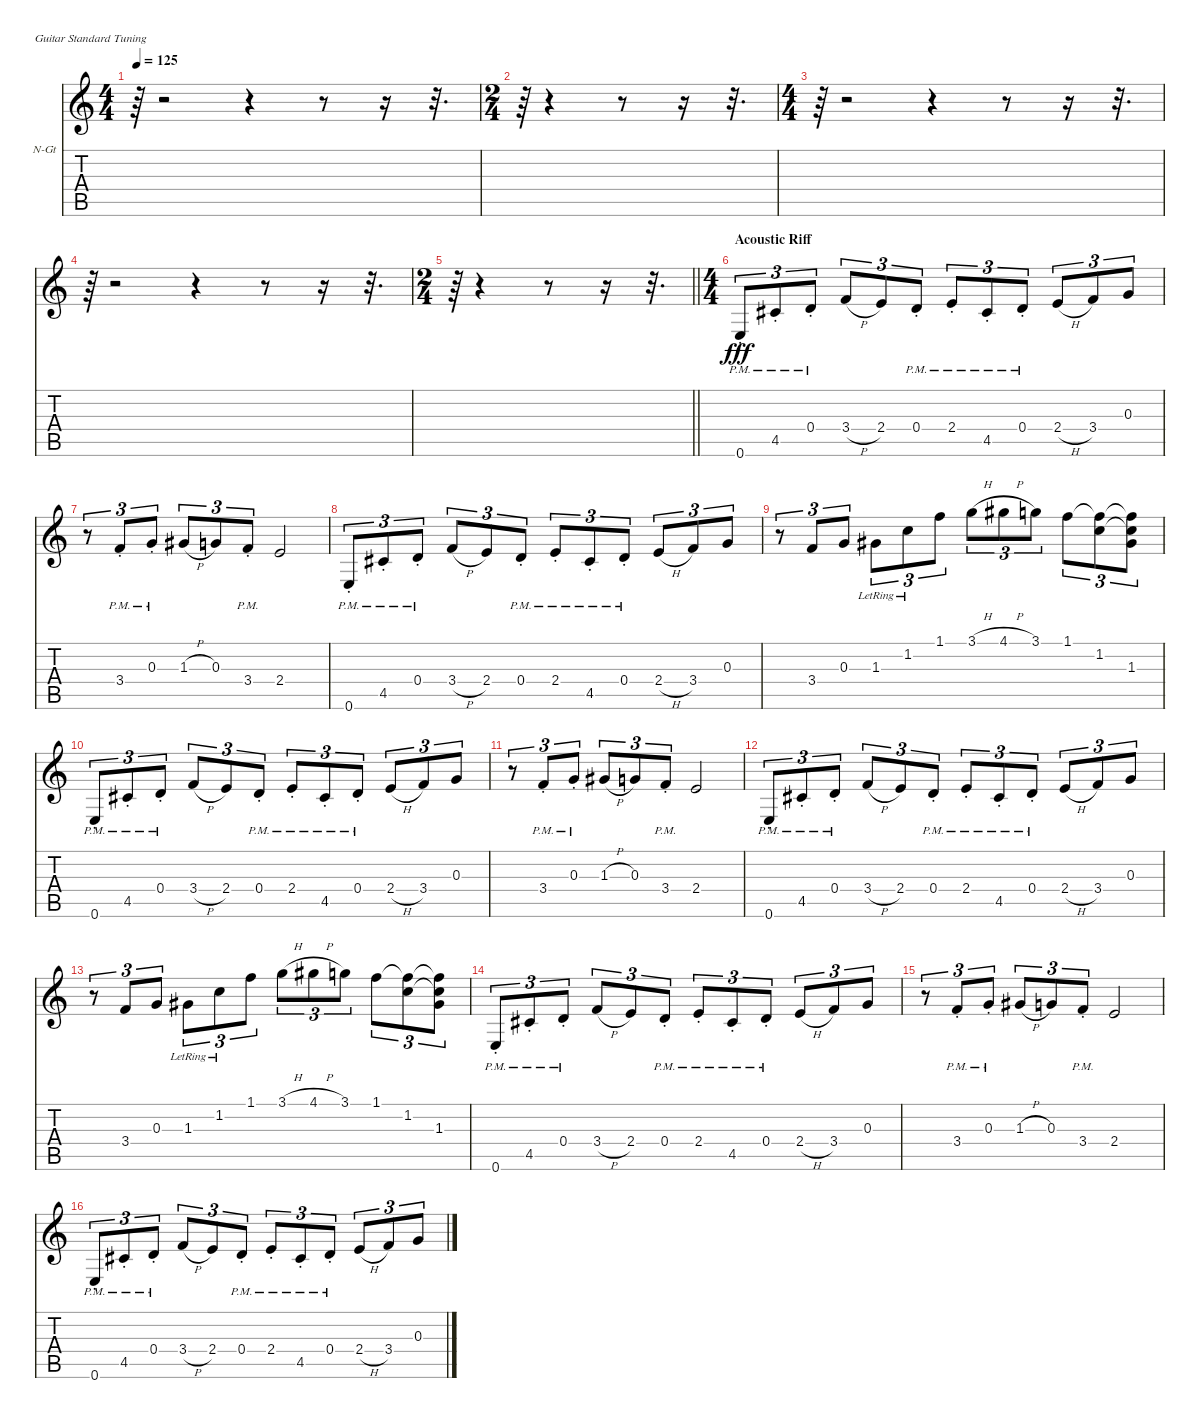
\bracketExtendMode nobrackets
\firstSystemTrackNameOrientation horizontal
\otherSystemsTrackNameOrientation horizontal
\track ("Fredrik Akesson - Acoustic" "N-Gt") {instrument acousticguitarnylon}
\staff {score tabs}
\tuning (E4 B3 G3 D3 A2 E2)
\ts (4 4)
\tempo 125
\clef g2
\ks c
r.64{dy f} r.2 r.4 r.8 r.16 r.32{d} |
\ts (2 4)
\beaming (8 2 2)
r.64 r.4 r.8 r.16 r.32{d} |
\ts (4 4)
\beaming (8 2 2 4)
r.64 r.2 r.4 r.8 r.16 r.32{d} |
r.64 r.2 r.4 r.8 r.16 r.32{d} |
\ts (2 4)
\beaming (8 2 2)
\barLineRight lightlight
r.64 r.4 r.8 r.16 r.32{d} |
\ts (4 4)
\beaming (8 2 2 2 2)
\section ("" "Acoustic Riff")
0.6{pm st}.8{tu (3 2) dy fff} 4.5{pm st}.8{tu (3 2)} 0.4{pm st}.8{tu (3 2)} 3.4{h}.8{tu (3 2)} 2.4.8{tu (3 2)} 0.4{pm st}.8{tu (3 2)} 2.4{pm st}.8{tu (3 2)} 4.5{pm st}.8{tu (3 2)} 0.4{pm st}.8{tu (3 2)} 2.4{h}.8{tu (3 2)} 3.4.8{tu (3 2)} 0.3.8{tu (3 2)} |
r.8{tu (3 2)} 3.4{pm st}.8{tu (3 2)} 0.3{pm st}.8{tu (3 2)} 1.3{h}.8{tu (3 2)} 0.3.8{tu (3 2)} 3.4{pm st}.8{tu (3 2)} 2.4.2 |
0.6{pm st}.8{tu (3 2)} 4.5{pm st}.8{tu (3 2)} 0.4{pm st}.8{tu (3 2)} 3.4{h}.8{tu (3 2)} 2.4.8{tu (3 2)} 0.4{pm st}.8{tu (3 2)} 2.4{pm st}.8{tu (3 2)} 4.5{pm st}.8{tu (3 2)} 0.4{pm st}.8{tu (3 2)} 2.4{h}.8{tu (3 2)} 3.4.8{tu (3 2)} 0.3.8{tu (3 2)} |
r.8{tu (3 2)} 3.4.8{tu (3 2)} 0.3.8{tu (3 2)} 1.3{lr}.8{tu (3 2)} 1.2{lr}.8{tu (3 2)} 1.1.8{tu (3 2)} 3.1{h}.8{tu (3 2)} 4.1{h}.8{tu (3 2)} 3.1.8{tu (3 2)} 1.1.8{tu (3 2)} (1.1{t} 1.2).8{tu (3 2)} (1.1{t} 1.2{t} 1.3).8{tu (3 2)} |
0.6{pm st}.8{tu (3 2)} 4.5{pm st}.8{tu (3 2)} 0.4{pm st}.8{tu (3 2)} 3.4{h}.8{tu (3 2)} 2.4.8{tu (3 2)} 0.4{pm st}.8{tu (3 2)} 2.4{pm st}.8{tu (3 2)} 4.5{pm st}.8{tu (3 2)} 0.4{pm st}.8{tu (3 2)} 2.4{h}.8{tu (3 2)} 3.4.8{tu (3 2)} 0.3.8{tu (3 2)} |
r.8{tu (3 2)} 3.4{pm st}.8{tu (3 2)} 0.3{pm st}.8{tu (3 2)} 1.3{h}.8{tu (3 2)} 0.3.8{tu (3 2)} 3.4{pm st}.8{tu (3 2)} 2.4.2 |
0.6{pm st}.8{tu (3 2)} 4.5{pm st}.8{tu (3 2)} 0.4{pm st}.8{tu (3 2)} 3.4{h}.8{tu (3 2)} 2.4.8{tu (3 2)} 0.4{pm st}.8{tu (3 2)} 2.4{pm st}.8{tu (3 2)} 4.5{pm st}.8{tu (3 2)} 0.4{pm st}.8{tu (3 2)} 2.4{h}.8{tu (3 2)} 3.4.8{tu (3 2)} 0.3.8{tu (3 2)} |
r.8{tu (3 2)} 3.4.8{tu (3 2)} 0.3.8{tu (3 2)} 1.3{lr}.8{tu (3 2)} 1.2{lr}.8{tu (3 2)} 1.1.8{tu (3 2)} 3.1{h}.8{tu (3 2)} 4.1{h}.8{tu (3 2)} 3.1.8{tu (3 2)} 1.1.8{tu (3 2)} (1.1{t} 1.2).8{tu (3 2)} (1.1{t} 1.2{t} 1.3).8{tu (3 2)} |
0.6{pm st}.8{tu (3 2)} 4.5{pm st}.8{tu (3 2)} 0.4{pm st}.8{tu (3 2)} 3.4{h}.8{tu (3 2)} 2.4.8{tu (3 2)} 0.4{pm st}.8{tu (3 2)} 2.4{pm st}.8{tu (3 2)} 4.5{pm st}.8{tu (3 2)} 0.4{pm st}.8{tu (3 2)} 2.4{h}.8{tu (3 2)} 3.4.8{tu (3 2)} 0.3.8{tu (3 2)} |
r.8{tu (3 2)} 3.4{pm st}.8{tu (3 2)} 0.3{pm st}.8{tu (3 2)} 1.3{h}.8{tu (3 2)} 0.3.8{tu (3 2)} 3.4{pm st}.8{tu (3 2)} 2.4.2 |
0.6{pm st}.8{tu (3 2)} 4.5{pm st}.8{tu (3 2)} 0.4{pm st}.8{tu (3 2)} 3.4{h}.8{tu (3 2)} 2.4.8{tu (3 2)} 0.4{pm st}.8{tu (3 2)} 2.4{pm st}.8{tu (3 2)} 4.5{pm st}.8{tu (3 2)} 0.4{pm st}.8{tu (3 2)} 2.4{h}.8{tu (3 2)} 3.4.8{tu (3 2)} 0.3.8{tu (3 2)}
